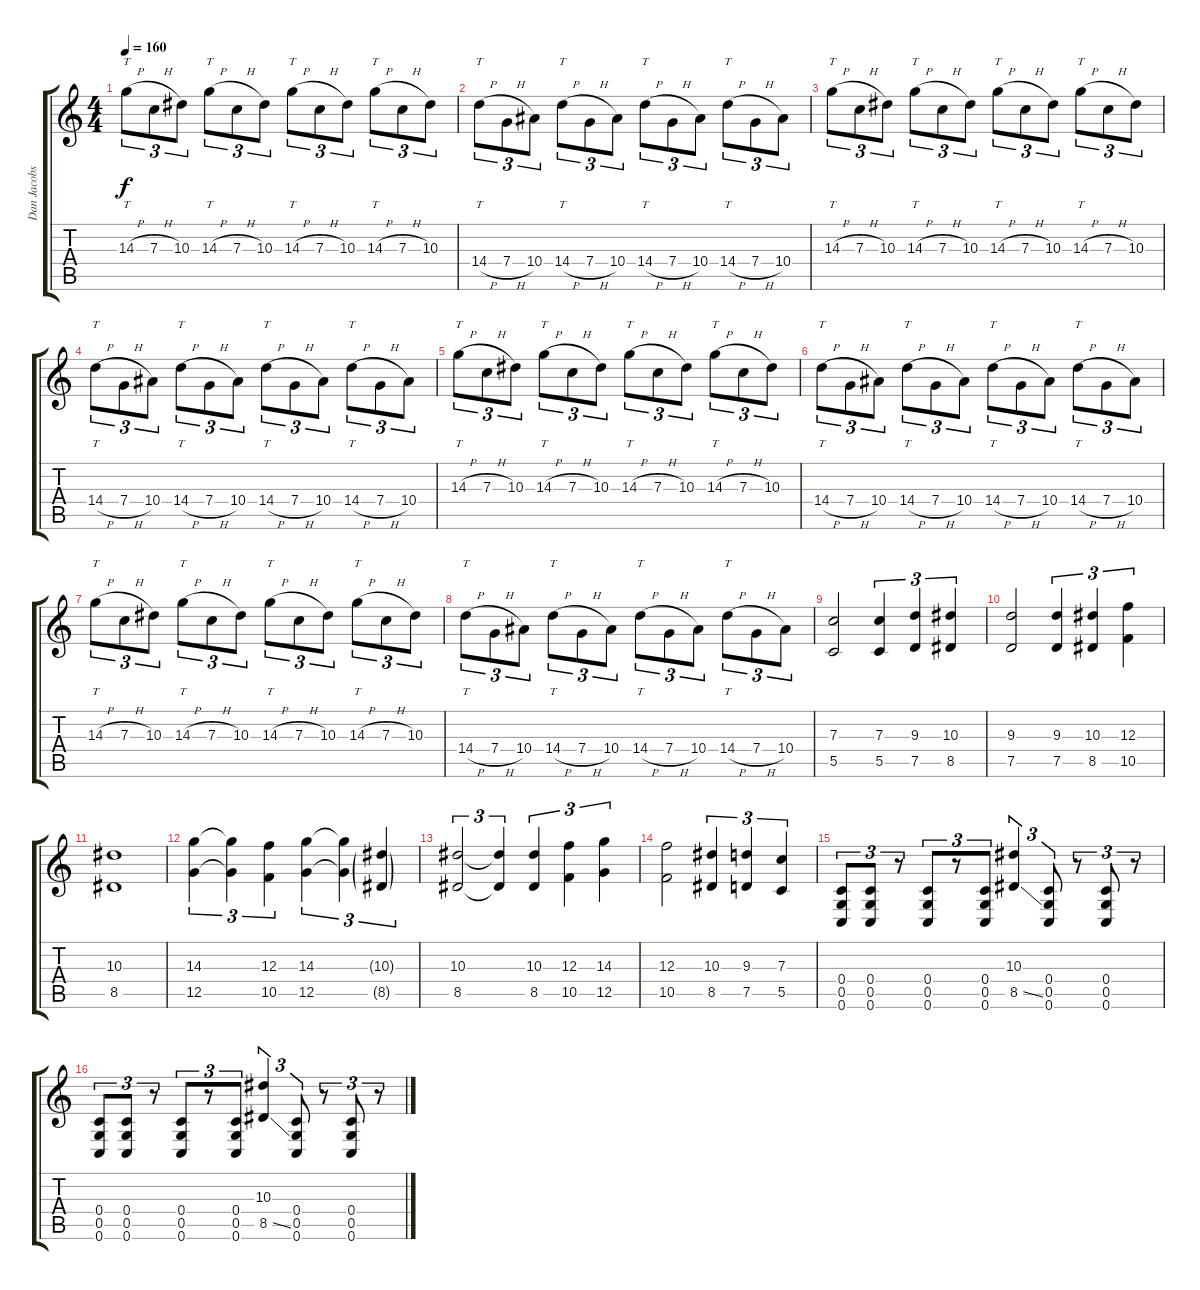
\track ("Dan Jacobs" "Dan Jacobs") {instrument overdrivenguitar}
\staff {score tabs}
\tuning (D4 A3 F3 C3 G2 C2) {hide}
\ts (4 4)
\tempo 160
\clef g2
\ks c
14.3{h}.8{tt tu (3 2) dy f} 7.3{h}.8{tu (3 2)} 10.3.8{tu (3 2)} 14.3{h}.8{tt tu (3 2)} 7.3{h}.8{tu (3 2)} 10.3.8{tu (3 2)} 14.3{h}.8{tt tu (3 2)} 7.3{h}.8{tu (3 2)} 10.3.8{tu (3 2)} 14.3{h}.8{tt tu (3 2)} 7.3{h}.8{tu (3 2)} 10.3.8{tu (3 2)} |
14.4{h}.8{tt tu (3 2)} 7.4{h}.8{tu (3 2)} 10.4.8{tu (3 2)} 14.4{h}.8{tt tu (3 2)} 7.4{h}.8{tu (3 2)} 10.4.8{tu (3 2)} 14.4{h}.8{tt tu (3 2)} 7.4{h}.8{tu (3 2)} 10.4.8{tu (3 2)} 14.4{h}.8{tt tu (3 2)} 7.4{h}.8{tu (3 2)} 10.4.8{tu (3 2)} |
14.3{h}.8{tt tu (3 2)} 7.3{h}.8{tu (3 2)} 10.3.8{tu (3 2)} 14.3{h}.8{tt tu (3 2)} 7.3{h}.8{tu (3 2)} 10.3.8{tu (3 2)} 14.3{h}.8{tt tu (3 2)} 7.3{h}.8{tu (3 2)} 10.3.8{tu (3 2)} 14.3{h}.8{tt tu (3 2)} 7.3{h}.8{tu (3 2)} 10.3.8{tu (3 2)} |
14.4{h}.8{tt tu (3 2)} 7.4{h}.8{tu (3 2)} 10.4.8{tu (3 2)} 14.4{h}.8{tt tu (3 2)} 7.4{h}.8{tu (3 2)} 10.4.8{tu (3 2)} 14.4{h}.8{tt tu (3 2)} 7.4{h}.8{tu (3 2)} 10.4.8{tu (3 2)} 14.4{h}.8{tt tu (3 2)} 7.4{h}.8{tu (3 2)} 10.4.8{tu (3 2)} |
14.3{h}.8{tt tu (3 2)} 7.3{h}.8{tu (3 2)} 10.3.8{tu (3 2)} 14.3{h}.8{tt tu (3 2)} 7.3{h}.8{tu (3 2)} 10.3.8{tu (3 2)} 14.3{h}.8{tt tu (3 2)} 7.3{h}.8{tu (3 2)} 10.3.8{tu (3 2)} 14.3{h}.8{tt tu (3 2)} 7.3{h}.8{tu (3 2)} 10.3.8{tu (3 2)} |
14.4{h}.8{tt tu (3 2)} 7.4{h}.8{tu (3 2)} 10.4.8{tu (3 2)} 14.4{h}.8{tt tu (3 2)} 7.4{h}.8{tu (3 2)} 10.4.8{tu (3 2)} 14.4{h}.8{tt tu (3 2)} 7.4{h}.8{tu (3 2)} 10.4.8{tu (3 2)} 14.4{h}.8{tt tu (3 2)} 7.4{h}.8{tu (3 2)} 10.4.8{tu (3 2)} |
14.3{h}.8{tt tu (3 2)} 7.3{h}.8{tu (3 2)} 10.3.8{tu (3 2)} 14.3{h}.8{tt tu (3 2)} 7.3{h}.8{tu (3 2)} 10.3.8{tu (3 2)} 14.3{h}.8{tt tu (3 2)} 7.3{h}.8{tu (3 2)} 10.3.8{tu (3 2)} 14.3{h}.8{tt tu (3 2)} 7.3{h}.8{tu (3 2)} 10.3.8{tu (3 2)} |
14.4{h}.8{tt tu (3 2)} 7.4{h}.8{tu (3 2)} 10.4.8{tu (3 2)} 14.4{h}.8{tt tu (3 2)} 7.4{h}.8{tu (3 2)} 10.4.8{tu (3 2)} 14.4{h}.8{tt tu (3 2)} 7.4{h}.8{tu (3 2)} 10.4.8{tu (3 2)} 14.4{h}.8{tt tu (3 2)} 7.4{h}.8{tu (3 2)} 10.4.8{tu (3 2)} |
(7.3 5.5).2 (7.3 5.5).4{tu (3 2)} (9.3 7.5).4{tu (3 2)} (10.3 8.5).4{tu (3 2)} |
(9.3 7.5).2 (9.3 7.5).4{tu (3 2)} (10.3 8.5).4{tu (3 2)} (12.3 10.5).4{tu (3 2)} |
(10.3 8.5).1 |
(14.3 12.5).4{tu (3 2)} (14.3{t} 12.5{t}).4{tu (3 2)} (12.3 10.5).4{tu (3 2)} (14.3 12.5).4{tu (3 2)} (14.3{t} 12.5{t}).4{tu (3 2)} (10.3{g} 8.5{g}).4{tu (3 2)} |
(10.3 8.5).2{tu (3 2)} (10.3{t} 8.5{t}).4{tu (3 2)} (10.3 8.5).4{tu (3 2)} (12.3 10.5).4{tu (3 2)} (14.3 12.5).4{tu (3 2)} |
(12.3 10.5).2 (10.3 8.5).4{tu (3 2)} (9.3 7.5).4{tu (3 2)} (7.3 5.5).4{tu (3 2)} |
(0.4 0.5 0.6).8{tu (3 2)} (0.4 0.5 0.6).8{tu (3 2)} r.8{tu (3 2)} (0.4 0.5 0.6).8{tu (3 2)} r.8{tu (3 2)} (0.4 0.5 0.6).8{tu (3 2)} (10.3 8.5{ss}).4{tu (3 2)} (0.4 0.5 0.6).8{tu (3 2)} r.8{tu (3 2)} (0.4 0.5 0.6).8{tu (3 2)} r.8{tu (3 2)} |
(0.4 0.5 0.6).8{tu (3 2)} (0.4 0.5 0.6).8{tu (3 2)} r.8{tu (3 2)} (0.4 0.5 0.6).8{tu (3 2)} r.8{tu (3 2)} (0.4 0.5 0.6).8{tu (3 2)} (10.3{ss} 8.5{ss}).4{tu (3 2)} (0.4 0.5 0.6).8{tu (3 2)} r.8{tu (3 2)} (0.4 0.5 0.6).8{tu (3 2)} r.8{tu (3 2)}
